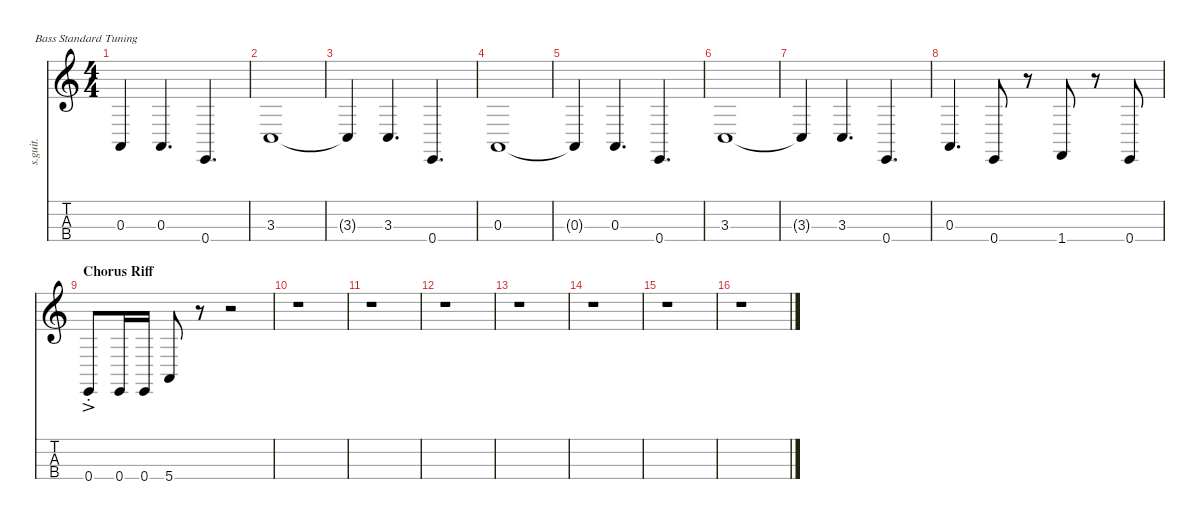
\defaultSystemsLayout 4
\hideDynamics
\bracketExtendMode nobrackets
\track ("Bass Fills" "s.guit.") {instrument electricbassfinger}
\staff {score tabs}
\tuning (G2 D2 A1 E1)
\ts (4 4)
\tempo (130 hide)
\clef g2
\ks c
0.3{t}.4{lyrics (0 "") lyrics (1 "") lyrics (2 "") lyrics (3 "") lyrics (4 "") dy f} 0.3.4{d lyrics (0 "") lyrics (1 "") lyrics (2 "") lyrics (3 "") lyrics (4 "")} 0.4.4{d lyrics (0 "") lyrics (1 "") lyrics (2 "") lyrics (3 "") lyrics (4 "")} |
3.3.1{lyrics (0 "") lyrics (1 "") lyrics (2 "") lyrics (3 "") lyrics (4 "")} |
3.3{t}.4{lyrics (0 "") lyrics (1 "") lyrics (2 "") lyrics (3 "") lyrics (4 "")} 3.3.4{d lyrics (0 "") lyrics (1 "") lyrics (2 "") lyrics (3 "") lyrics (4 "")} 0.4.4{d lyrics (0 "") lyrics (1 "") lyrics (2 "") lyrics (3 "") lyrics (4 "")} |
0.3.1{lyrics (0 "") lyrics (1 "") lyrics (2 "") lyrics (3 "") lyrics (4 "")} |
0.3{t}.4{lyrics (0 "") lyrics (1 "") lyrics (2 "") lyrics (3 "") lyrics (4 "")} 0.3.4{d lyrics (0 "") lyrics (1 "") lyrics (2 "") lyrics (3 "") lyrics (4 "")} 0.4.4{d lyrics (0 "") lyrics (1 "") lyrics (2 "") lyrics (3 "") lyrics (4 "")} |
3.3.1{lyrics (0 "") lyrics (1 "") lyrics (2 "") lyrics (3 "") lyrics (4 "")} |
3.3{t}.4{lyrics (0 "") lyrics (1 "") lyrics (2 "") lyrics (3 "") lyrics (4 "")} 3.3.4{d lyrics (0 "") lyrics (1 "") lyrics (2 "") lyrics (3 "") lyrics (4 "")} 0.4.4{d lyrics (0 "") lyrics (1 "") lyrics (2 "") lyrics (3 "") lyrics (4 "")} |
0.3.4{d lyrics (0 "") lyrics (1 "") lyrics (2 "") lyrics (3 "") lyrics (4 "")} 0.4.8{lyrics (0 "") lyrics (1 "") lyrics (2 "") lyrics (3 "") lyrics (4 "")} r.8 1.4.8{lyrics (0 "") lyrics (1 "") lyrics (2 "") lyrics (3 "") lyrics (4 "")} r.8 0.4.8{lyrics (0 "") lyrics (1 "") lyrics (2 "") lyrics (3 "") lyrics (4 "")} |
\section ("" "Chorus Riff")
0.4{ac st}.8{lyrics (0 "") lyrics (1 "") lyrics (2 "") lyrics (3 "") lyrics (4 "")} 0.4.16{lyrics (0 "") lyrics (1 "") lyrics (2 "") lyrics (3 "") lyrics (4 "")} 0.4.16{lyrics (0 "") lyrics (1 "") lyrics (2 "") lyrics (3 "") lyrics (4 "")} 5.4.8{lyrics (0 "") lyrics (1 "") lyrics (2 "") lyrics (3 "") lyrics (4 "")} r.8 r.2 |
r.1 |
r.1 |
r.1 |
r.1 |
r.1 |
r.1 |
r.1
